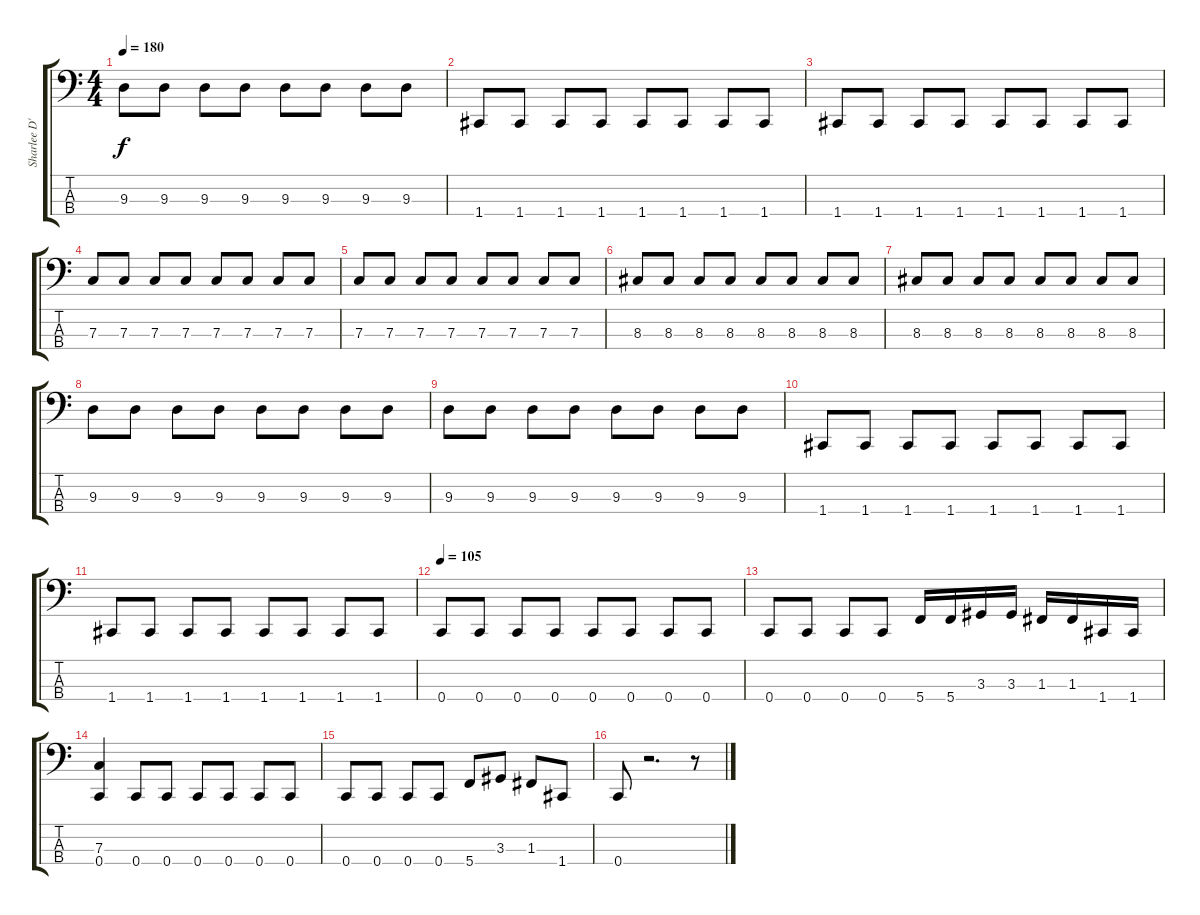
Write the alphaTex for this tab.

\track ("Sharlee D'Angelo" "Sharlee D'") {instrument electricbasspick}
\staff {score tabs}
\tuning (Eb2 Bb1 F1 C1) {hide}
\ts (4 4)
\tempo 180
\clef f4
\ks c
9.3.8{dy f} 9.3.8 9.3.8 9.3.8 9.3.8 9.3.8 9.3.8 9.3.8 |
1.4.8 1.4.8 1.4.8 1.4.8 1.4.8 1.4.8 1.4.8 1.4.8 |
1.4.8 1.4.8 1.4.8 1.4.8 1.4.8 1.4.8 1.4.8 1.4.8 |
7.3.8 7.3.8 7.3.8 7.3.8 7.3.8 7.3.8 7.3.8 7.3.8 |
7.3.8 7.3.8 7.3.8 7.3.8 7.3.8 7.3.8 7.3.8 7.3.8 |
8.3.8 8.3.8 8.3.8 8.3.8 8.3.8 8.3.8 8.3.8 8.3.8 |
8.3.8 8.3.8 8.3.8 8.3.8 8.3.8 8.3.8 8.3.8 8.3.8 |
9.3.8 9.3.8 9.3.8 9.3.8 9.3.8 9.3.8 9.3.8 9.3.8 |
9.3.8 9.3.8 9.3.8 9.3.8 9.3.8 9.3.8 9.3.8 9.3.8 |
1.4.8 1.4.8 1.4.8 1.4.8 1.4.8 1.4.8 1.4.8 1.4.8 |
1.4.8 1.4.8 1.4.8 1.4.8 1.4.8 1.4.8 1.4.8 1.4.8 |
\tempo 105
0.4.8 0.4.8 0.4.8 0.4.8 0.4.8 0.4.8 0.4.8 0.4.8 |
0.4.8 0.4.8 0.4.8 0.4.8 5.4.16 5.4.16 3.3.16 3.3.16 1.3.16 1.3.16 1.4.16 1.4.16 |
(7.3 0.4).4 0.4.8 0.4.8 0.4.8 0.4.8 0.4.8 0.4.8 |
0.4.8 0.4.8 0.4.8 0.4.8 5.4.8 3.3.8 1.3.8 1.4.8 |
0.4.8 r.2{d} r.8
